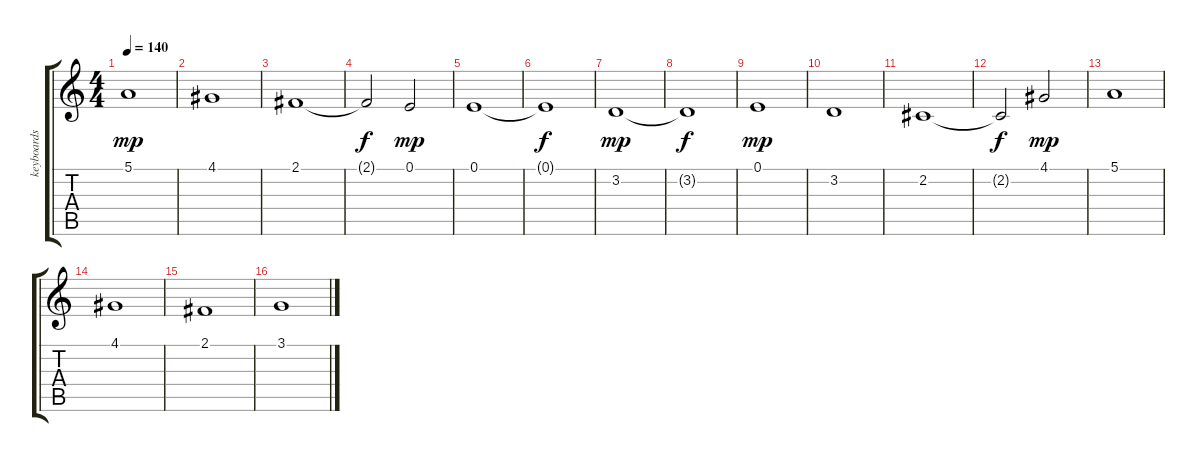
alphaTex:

\track ("keyboards" "keyboards") {instrument stringensemble1}
\staff {score tabs}
\tuning (E4 B3 G3 D3 A2 E2) {hide}
\ts (4 4)
\tempo 140
\clef g2
\ks c
5.1.1{dy mp} |
4.1.1 |
2.1.1 |
2.1{t}.2{dy f} 0.1.2{dy mp} |
0.1.1 |
0.1{t}.1{dy f} |
3.2.1{dy mp} |
3.2{t}.1{dy f} |
0.1.1{dy mp} |
3.2.1 |
2.2.1 |
2.2{t}.2{dy f} 4.1.2{dy mp} |
5.1.1 |
4.1.1 |
2.1.1 |
3.1.1
